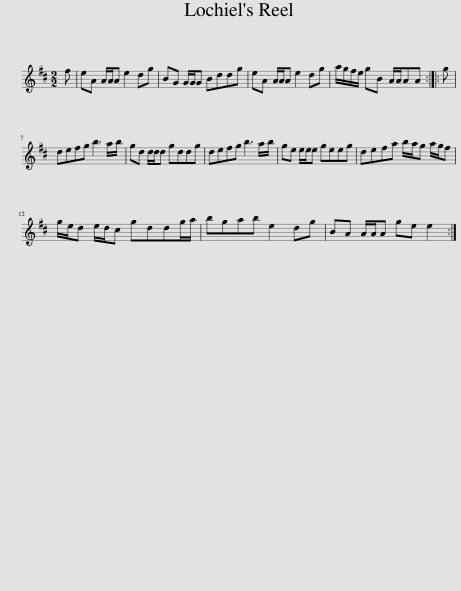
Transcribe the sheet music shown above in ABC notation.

X:1
L:1/8
M:2/2
I:linebreak $
K:D
V:1 treble
V:1
 f | eA A/A/A e2 dg | BG G/G/G Bddg | eA A/A/A e2 dg | a/g/f/e/ gB A/A/AA :: %5
 g |$ defg b3 a/b/ | gd d/d/d gddg | defg b3 a/b/ | ge e/e/e geeg | %10
 defa b/a/g a/g/f |$ g/e/d e/d/c gddg/a/ | bgab e2 dg | BA A/A/A ge e2 :| %14
